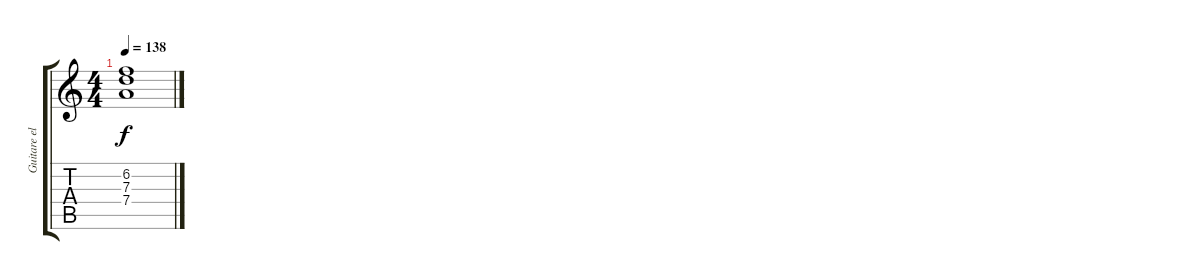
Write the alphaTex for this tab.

\track ("Guitare elc 2" "Guitare el") {instrument distortionguitar}
\staff {score tabs}
\tuning (E4 B3 G3 D3 A2 E2) {hide}
\ts (4 4)
\tempo 138
\clef g2
\ks c
(6.2 7.3 7.4).1{dy f}
